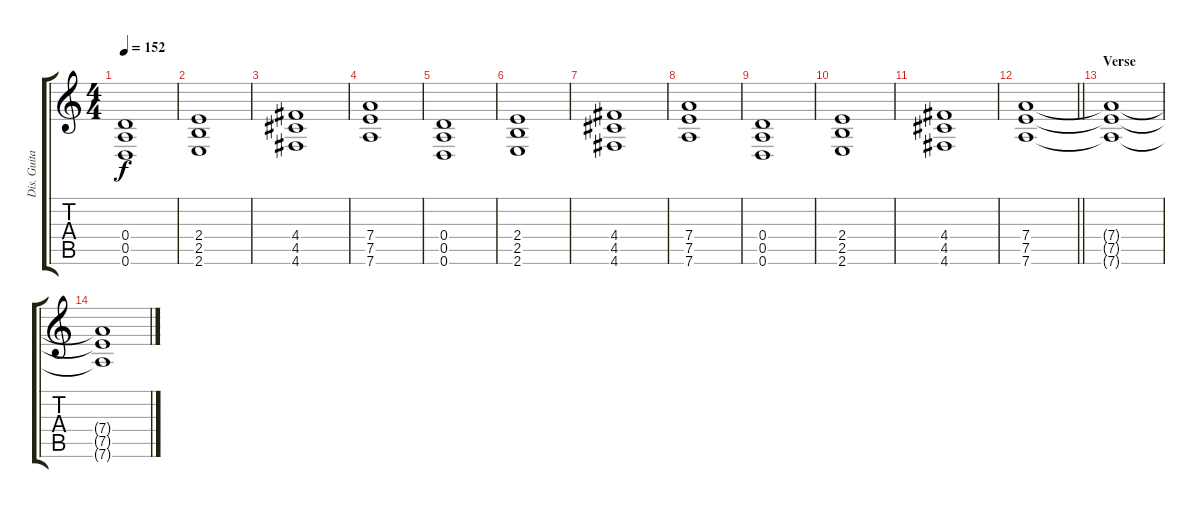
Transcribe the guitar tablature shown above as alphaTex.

\track ("Dis. Guitar" "Dis. Guita") {instrument distortionguitar}
\staff {score tabs}
\tuning (E4 B3 G3 D3 A2 D2) {hide}
\ts (4 4)
\tempo 152
\clef g2
\ks c
(0.4 0.5 0.6).1{dy f} |
(2.4 2.5 2.6).1 |
(4.4 4.5 4.6).1 |
(7.4 7.5 7.6).1 |
(0.4 0.5 0.6).1 |
(2.4 2.5 2.6).1 |
(4.4 4.5 4.6).1 |
(7.4 7.5 7.6).1 |
(0.4 0.5 0.6).1 |
(2.4 2.5 2.6).1 |
(4.4 4.5 4.6).1 |
\barLineRight lightlight
(7.4 7.5 7.6).1 |
\section ("" "Verse")
(7.4{t} 7.5{t} 7.6{t}).1 |
(7.4{t} 7.5{t} 7.6{t}).1
